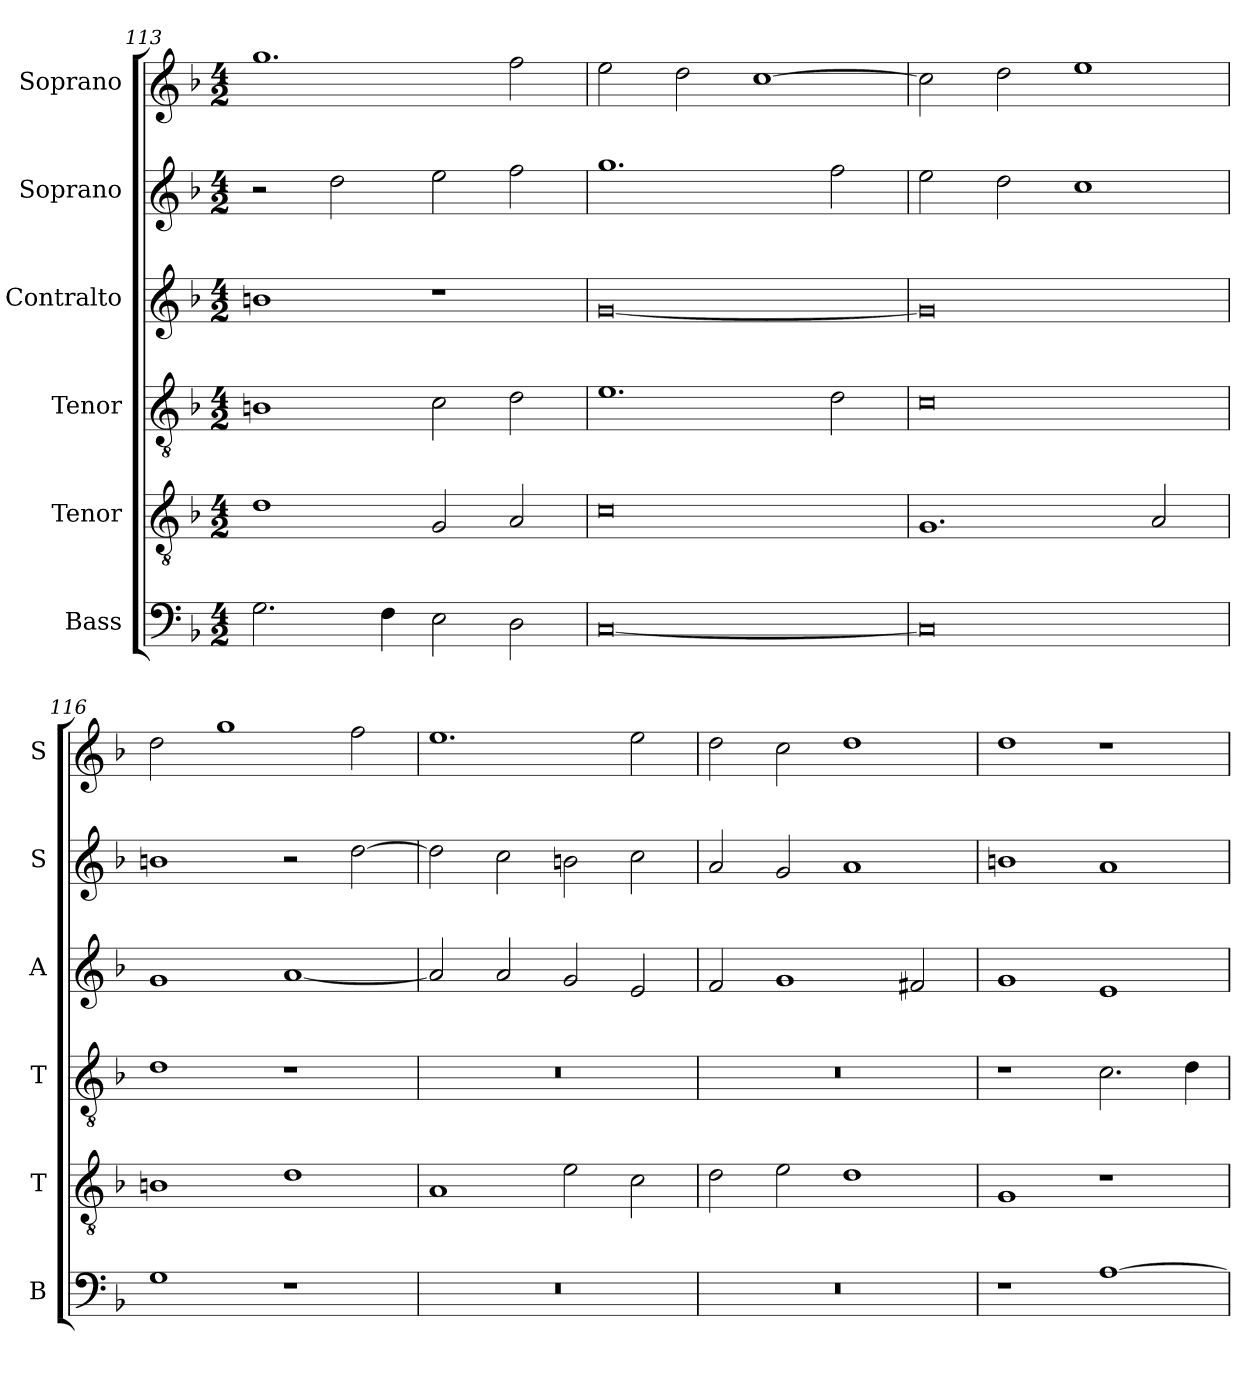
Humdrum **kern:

**kern	**kern	**kern	**kern	**kern	**kern
*part6	*part5	*part4	*part3	*part2	*part1
*staff6	*staff5	*staff4	*staff3	*staff2	*staff1
*I"Bass	*I"Tenor	*I"Tenor	*I"Contralto	*I"Soprano	*I"Soprano
*I'B	*I'T	*I'T	*I'A	*I'S	*I'S
*clefF4	*clefGv2	*clefGv2	*clefG2	*clefG2	*clefG2
*k[b-]	*k[b-]	*k[b-]	*k[b-]	*k[b-]	*k[b-]
*M4/2	*M4/2	*M4/2	*M4/2	*M4/2	*M4/2
=113	=113	=113	=113	=113	=113
2.G	1d	1Bn	1bn	2r	1.gg
.	.	.	.	2dd	.
4F	.	.	.	.	.
2E	2G	2c	1r	2ee	.
2D	2A	2d	.	2ff	2ff
=114	=114	=114	=114	=114	=114
[0C	0c	1.e	[0g	1.gg	2ee
.	.	.	.	.	2dd
.	.	.	.	.	[1cc
.	.	2d	.	2ff	.
=115	=115	=115	=115	=115	=115
0C]	1.G	0c	0g]	2ee	2cc]
.	.	.	.	2dd	2dd
.	.	.	.	1cc	1ee
.	2A	.	.	.	.
=116	=116	=116	=116	=116	=116
1G	1Bn	1d	1g	1bn	2dd
.	.	.	.	.	1gg
1r	1d	1r	[1a	2r	.
.	.	.	.	[2dd	2ff
=117	=117	=117	=117	=117	=117
0r	1A	0r	2a]	2dd]	1.ee
.	.	.	2a	2cc	.
.	2e	.	2g	2bn	.
.	2c	.	2e	2cc	2ee
=118	=118	=118	=118	=118	=118
0r	2d	0r	2f	2a	2dd
.	2e	.	1g	2g	2cc
.	1d	.	.	1a	1dd
.	.	.	2f#X	.	.
=119	=119	=119	=119	=119	=119
1r	1G	1r	1g	1bn	1dd
[1A	1r	2.c	1e	1a	1r
.	.	4d	.	.	.
=	=	=	=	=	=
*-	*-	*-	*-	*-	*-
